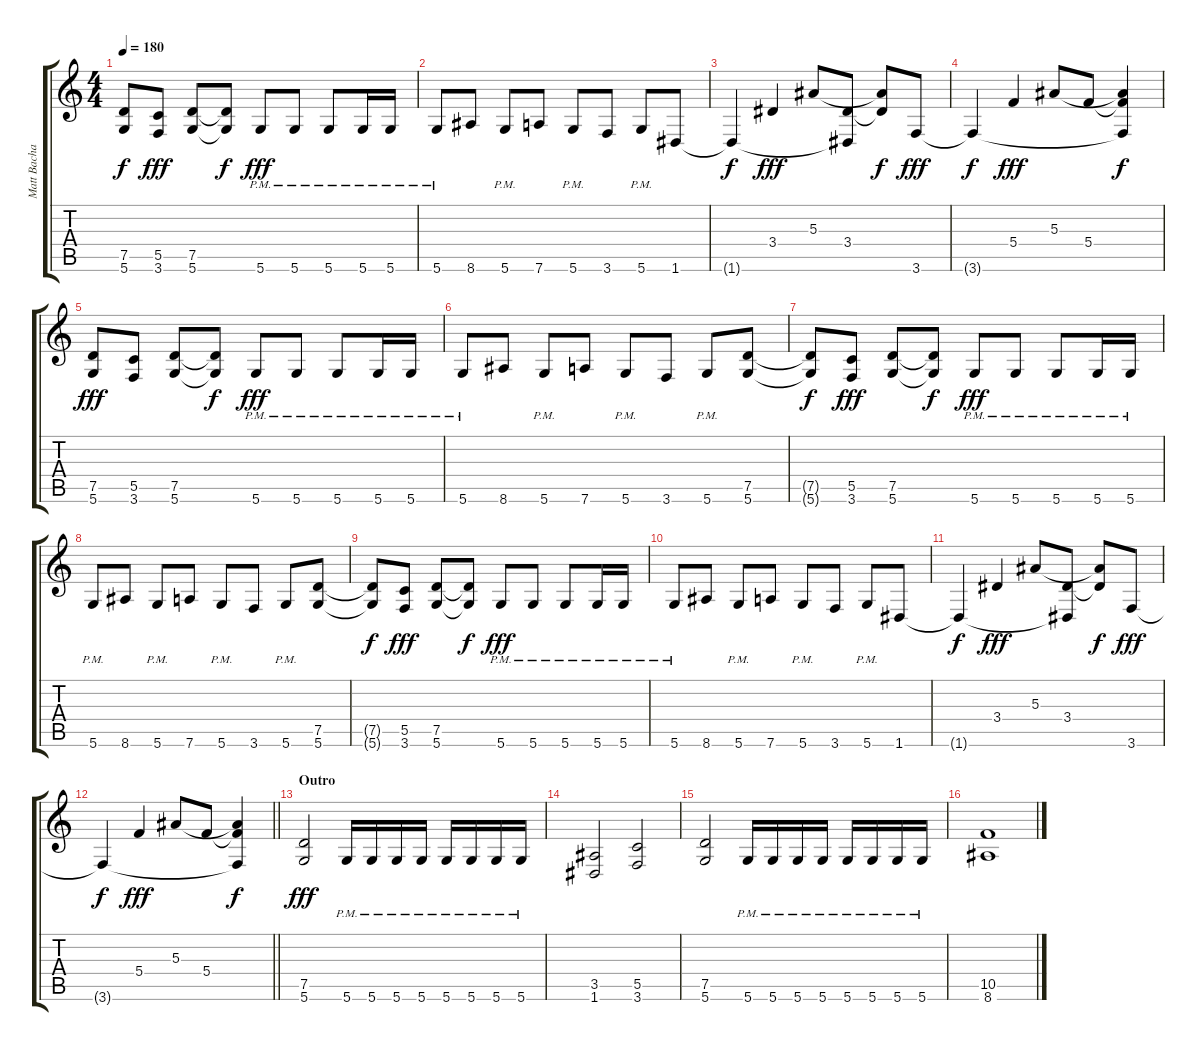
\track ("Matt Bachand" "Matt Bacha") {instrument distortionguitar}
\staff {score tabs}
\tuning (D4 A3 F3 C3 G2 D2) {hide}
\ts (4 4)
\tempo 180
\clef g2
\ks c
(7.5{t} 5.6{t}).8{dy f} (5.5 3.6).8{dy fff} (7.5 5.6).8 (7.5{t} 5.6{t}).8{dy f} 5.6{pm}.8{dy fff} 5.6{pm}.8 5.6{pm}.8 5.6{pm}.16 5.6{pm}.16 |
5.6{pm}.8 8.6.8 5.6{pm}.8 7.6.8 5.6{pm}.8 3.6.8 5.6{pm}.8 1.6.8 |
1.6{t}.4{dy f} 3.4.4{dy fff} 5.3.8 (3.4 1.6{t}).8 (5.3{t} 3.4{t}).8{dy f} 3.6.8{dy fff} |
3.6{t}.4{dy f} 5.4.4{dy fff} 5.3.8 5.4.8 (5.3{t} 5.4{t} 3.6{t}).4{dy f} |
(7.5 5.6).8{dy fff} (5.5 3.6).8 (7.5 5.6).8 (7.5{t} 5.6{t}).8{dy f} 5.6{pm}.8{dy fff} 5.6{pm}.8 5.6{pm}.8 5.6{pm}.16 5.6{pm}.16 |
5.6{pm}.8 8.6.8 5.6{pm}.8 7.6.8 5.6{pm}.8 3.6.8 5.6{pm}.8 (7.5 5.6).8 |
(7.5{t} 5.6{t}).8{dy f} (5.5 3.6).8{dy fff} (7.5 5.6).8 (7.5{t} 5.6{t}).8{dy f} 5.6{pm}.8{dy fff} 5.6{pm}.8 5.6{pm}.8 5.6{pm}.16 5.6{pm}.16 |
5.6{pm}.8 8.6.8 5.6{pm}.8 7.6.8 5.6{pm}.8 3.6.8 5.6{pm}.8 (7.5 5.6).8 |
(7.5{t} 5.6{t}).8{dy f} (5.5 3.6).8{dy fff} (7.5 5.6).8 (7.5{t} 5.6{t}).8{dy f} 5.6{pm}.8{dy fff} 5.6{pm}.8 5.6{pm}.8 5.6{pm}.16 5.6{pm}.16 |
5.6{pm}.8 8.6.8 5.6{pm}.8 7.6.8 5.6{pm}.8 3.6.8 5.6{pm}.8 1.6.8 |
1.6{t}.4{dy f} 3.4.4{dy fff} 5.3.8 (3.4 1.6{t}).8 (5.3{t} 3.4{t}).8{dy f} 3.6.8{dy fff} |
\barLineRight lightlight
3.6{t}.4{dy f} 5.4.4{dy fff} 5.3.8 5.4.8 (5.3{t} 5.4{t} 3.6{t}).4{dy f} |
\section ("" "Outro")
(7.5 5.6).2{dy fff} 5.6{pm}.16 5.6{pm}.16 5.6{pm}.16 5.6{pm}.16 5.6{pm}.16 5.6{pm}.16 5.6{pm}.16 5.6{pm}.16 |
(3.5 1.6).2 (5.5 3.6).2 |
(7.5 5.6).2 5.6{pm}.16 5.6{pm}.16 5.6{pm}.16 5.6{pm}.16 5.6{pm}.16 5.6{pm}.16 5.6{pm}.16 5.6{pm}.16 |
(10.5 8.6).1
